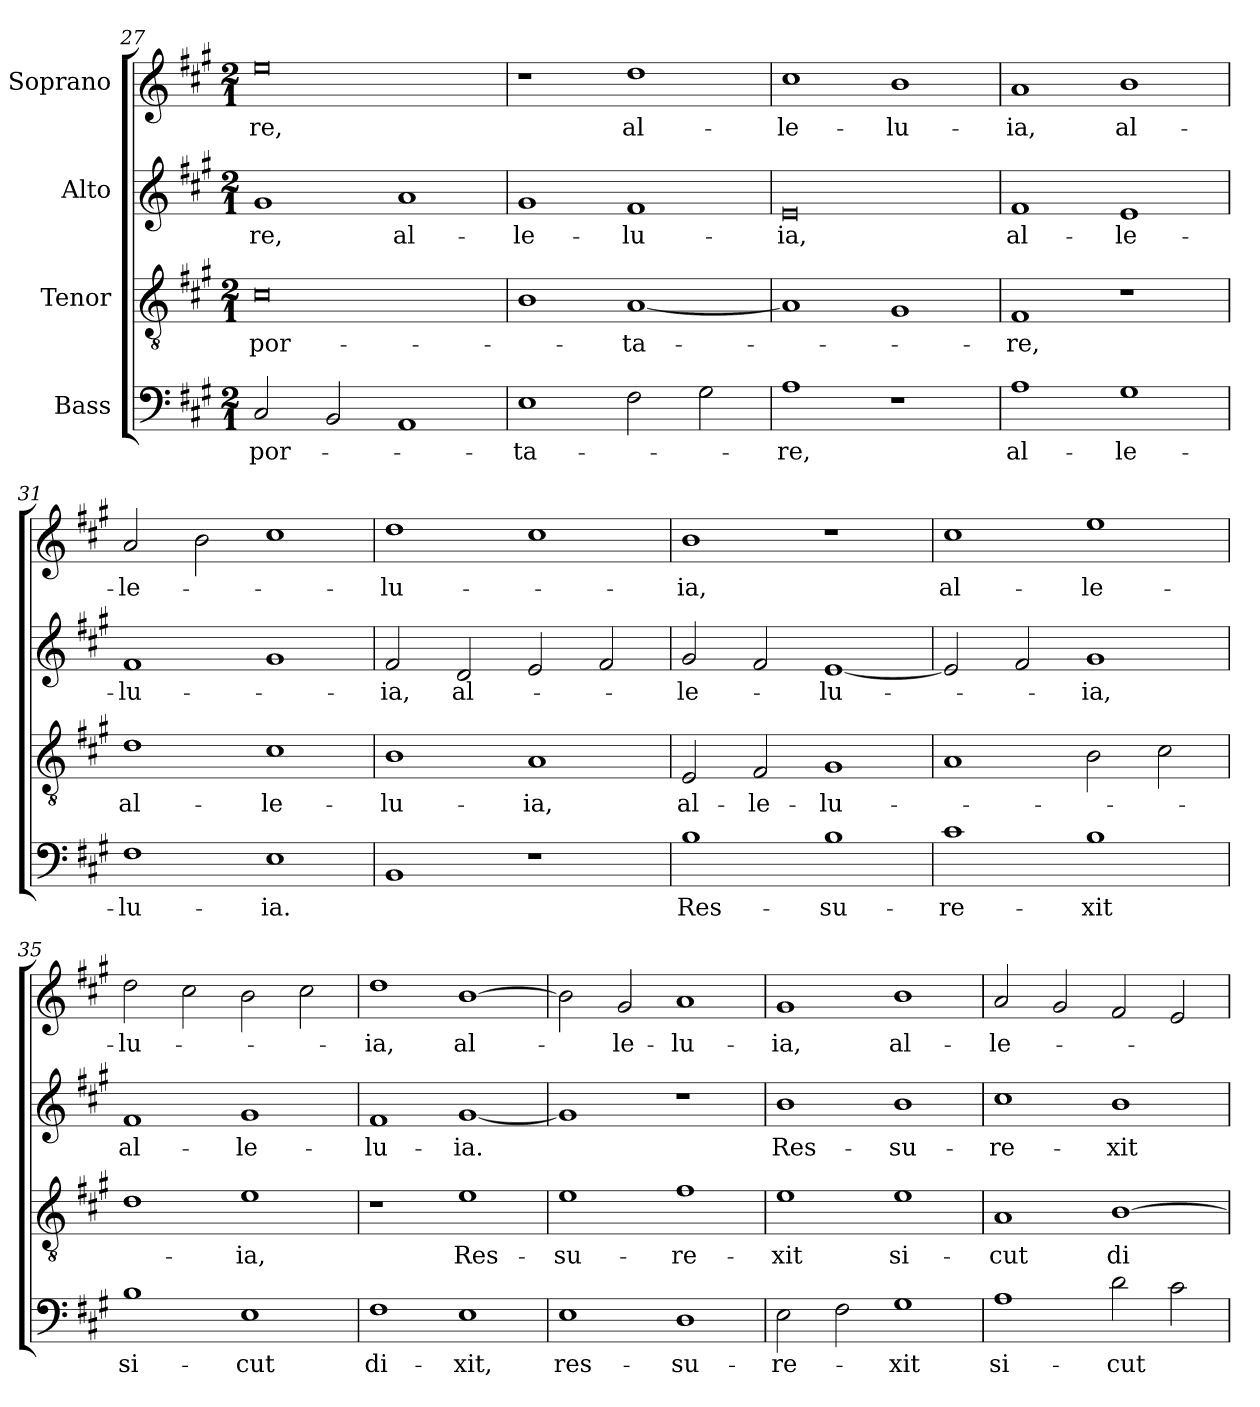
**kern	**text	**kern	**text	**kern	**text	**kern	**text
*part4	*part4	*part3	*part3	*part2	*part2	*part1	*part1
*staff4	*staff4	*staff3	*staff3	*staff2	*staff2	*staff1	*staff1
*I"Bass	*	*I"Tenor	*	*I"Alto	*	*I"Soprano	*
*clefF4	*	*clefGv2	*	*clefG2	*	*clefG2	*
*k[f#c#g#]	*	*k[f#c#g#]	*	*k[f#c#g#]	*	*k[f#c#g#]	*
*A:	*	*A:	*	*A:	*	*A:	*
*M2/1	*	*M2/1	*	*M2/1	*	*M2/1	*
=27	=27	=27	=27	=27	=27	=27	=27
!	!LO:LY:b	!	!LO:LY:b	!	!LO:LY:b	!	!LO:LY:b
2C#/	por-	0c#	por-	1g#	-re,	0ee	-re,
2BB/	.	.	.	.	.	.	.
!	!	!	!	!	!LO:LY:b	!	!
1AA	.	.	.	1a	al-	.	.
=28	=28	=28	=28	=28	=28	=28	=28
!	!LO:LY:b	!	!	!	!LO:LY:b	!	!
1E	-ta-	1B	.	1g#	-le-	1r	.
!	!	!	!LO:LY:b	!	!LO:LY:b	!	!LO:LY:b
2F#\	.	[1A	-ta-	1f#	-lu-	1dd	al-
2G#\	.	.	.	.	.	.	.
=29	=29	=29	=29	=29	=29	=29	=29
!	!LO:LY:b	!	!	!	!LO:LY:b	!	!LO:LY:b
1A	-re,	1A]	.	0e	-ia,	1cc#	-le-
!	!	!	!	!	!	!	!LO:LY:b
1r	.	1G#	.	.	.	1b	-lu-
=30	=30	=30	=30	=30	=30	=30	=30
!	!LO:LY:b	!	!LO:LY:b	!	!LO:LY:b	!	!LO:LY:b
1A	al-	1F#	-re,	1f#	al-	1a	-ia,
!	!LO:LY:b	!	!	!	!LO:LY:b	!	!LO:LY:b
1G#	-le-	1r	.	1e	-le-	1b	al-
!!LO:LB:g=z
=31	=31	=31	=31	=31	=31	=31	=31
!	!LO:LY:b	!	!LO:LY:b	!	!LO:LY:b	!	!LO:LY:b
1F#	-lu-	1d	al-	1f#	-lu-	2a/	-le-
.	.	.	.	.	.	2b\	.
!	!LO:LY:b	!	!LO:LY:b	!	!	!	!
1E	-ia.	1c#	-le-	1g#	.	1cc#	.
=32	=32	=32	=32	=32	=32	=32	=32
!	!	!	!LO:LY:b	!	!LO:LY:b	!	!LO:LY:b
1BB	.	1B	-lu-	2f#/	-ia,	1dd	-lu-
!	!	!	!	!	!LO:LY:b	!	!
.	.	.	.	2d/	al-	.	.
!	!	!	!LO:LY:b	!	!	!	!
1r	.	1A	-ia,	2e/	.	1cc#	.
.	.	.	.	2f#/	.	.	.
=33	=33	=33	=33	=33	=33	=33	=33
!	!LO:LY:b	!	!LO:LY:b	!	!LO:LY:b	!	!LO:LY:b
1B	Res-	2E/	al-	2g#/	-le-	1b	-ia,
!	!	!	!LO:LY:b	!	!	!	!
.	.	2F#/	-le-	2f#/	.	.	.
!	!LO:LY:b	!	!LO:LY:b	!	!LO:LY:b	!	!
1B	-su-	1G#	-lu-	[1e	-lu-	1r	.
=34	=34	=34	=34	=34	=34	=34	=34
!	!LO:LY:b	!	!	!	!	!	!LO:LY:b
1c#	-re-	1A	.	2e/]	.	1cc#	al-
.	.	.	.	2f#/	.	.	.
!	!LO:LY:b	!	!	!	!LO:LY:b	!	!LO:LY:b
1B	-xit	2B\	.	1g#	-ia,	1ee	-le-
.	.	2c#\	.	.	.	.	.
=35	=35	=35	=35	=35	=35	=35	=35
!	!LO:LY:b	!	!	!	!LO:LY:b	!	!LO:LY:b
1B	si-	1d	.	1f#	al-	2dd\	-lu-
.	.	.	.	.	.	2cc#\	.
!	!LO:LY:b	!	!LO:LY:b	!	!LO:LY:b	!	!
1E	-cut	1e	-ia,	1g#	-le-	2b\	.
.	.	.	.	.	.	2cc#\	.
=36	=36	=36	=36	=36	=36	=36	=36
!	!LO:LY:b	!	!	!	!LO:LY:b	!	!LO:LY:b
1F#	di-	1r	.	1f#	-lu-	1dd	-ia,
!	!LO:LY:b	!	!LO:LY:b	!	!LO:LY:b	!	!LO:LY:b
1E	-xit,	1e	Res-	[1g#	-ia.	[1b	al-
!!LO:PB:g=z
=37	=37	=37	=37	=37	=37	=37	=37
!	!LO:LY:b	!	!LO:LY:b	!	!	!	!
1E	res-	1e	-su-	1g#]	.	2b\]	.
!	!	!	!	!	!	!	!LO:LY:b
.	.	.	.	.	.	2g#/	-le-
!	!LO:LY:b	!	!LO:LY:b	!	!	!	!LO:LY:b
1D	-su-	1f#	-re-	1r	.	1a	-lu-
=38	=38	=38	=38	=38	=38	=38	=38
!	!LO:LY:b	!	!LO:LY:b	!	!LO:LY:b	!	!LO:LY:b
2E\	-re-	1e	-xit	1b	Res-	1g#	-ia,
2F#\	.	.	.	.	.	.	.
!	!LO:LY:b	!	!LO:LY:b	!	!LO:LY:b	!	!LO:LY:b
1G#	-xit	1e	si-	1b	-su-	1b	al-
=39	=39	=39	=39	=39	=39	=39	=39
!	!LO:LY:b	!	!LO:LY:b	!	!LO:LY:b	!	!LO:LY:b
1A	si-	1A	-cut	1cc#	-re-	2a/	-le-
.	.	.	.	.	.	2g#/	.
!	!LO:LY:b	!	!LO:LY:b	!	!LO:LY:b	!	!
2d\	-cut	[1B	di-	1b	-xit	2f#/	.
2c#\	.	.	.	.	.	2e/	.
=	=	=	=	=	=	=	=
*-	*-	*-	*-	*-	*-	*-	*-
